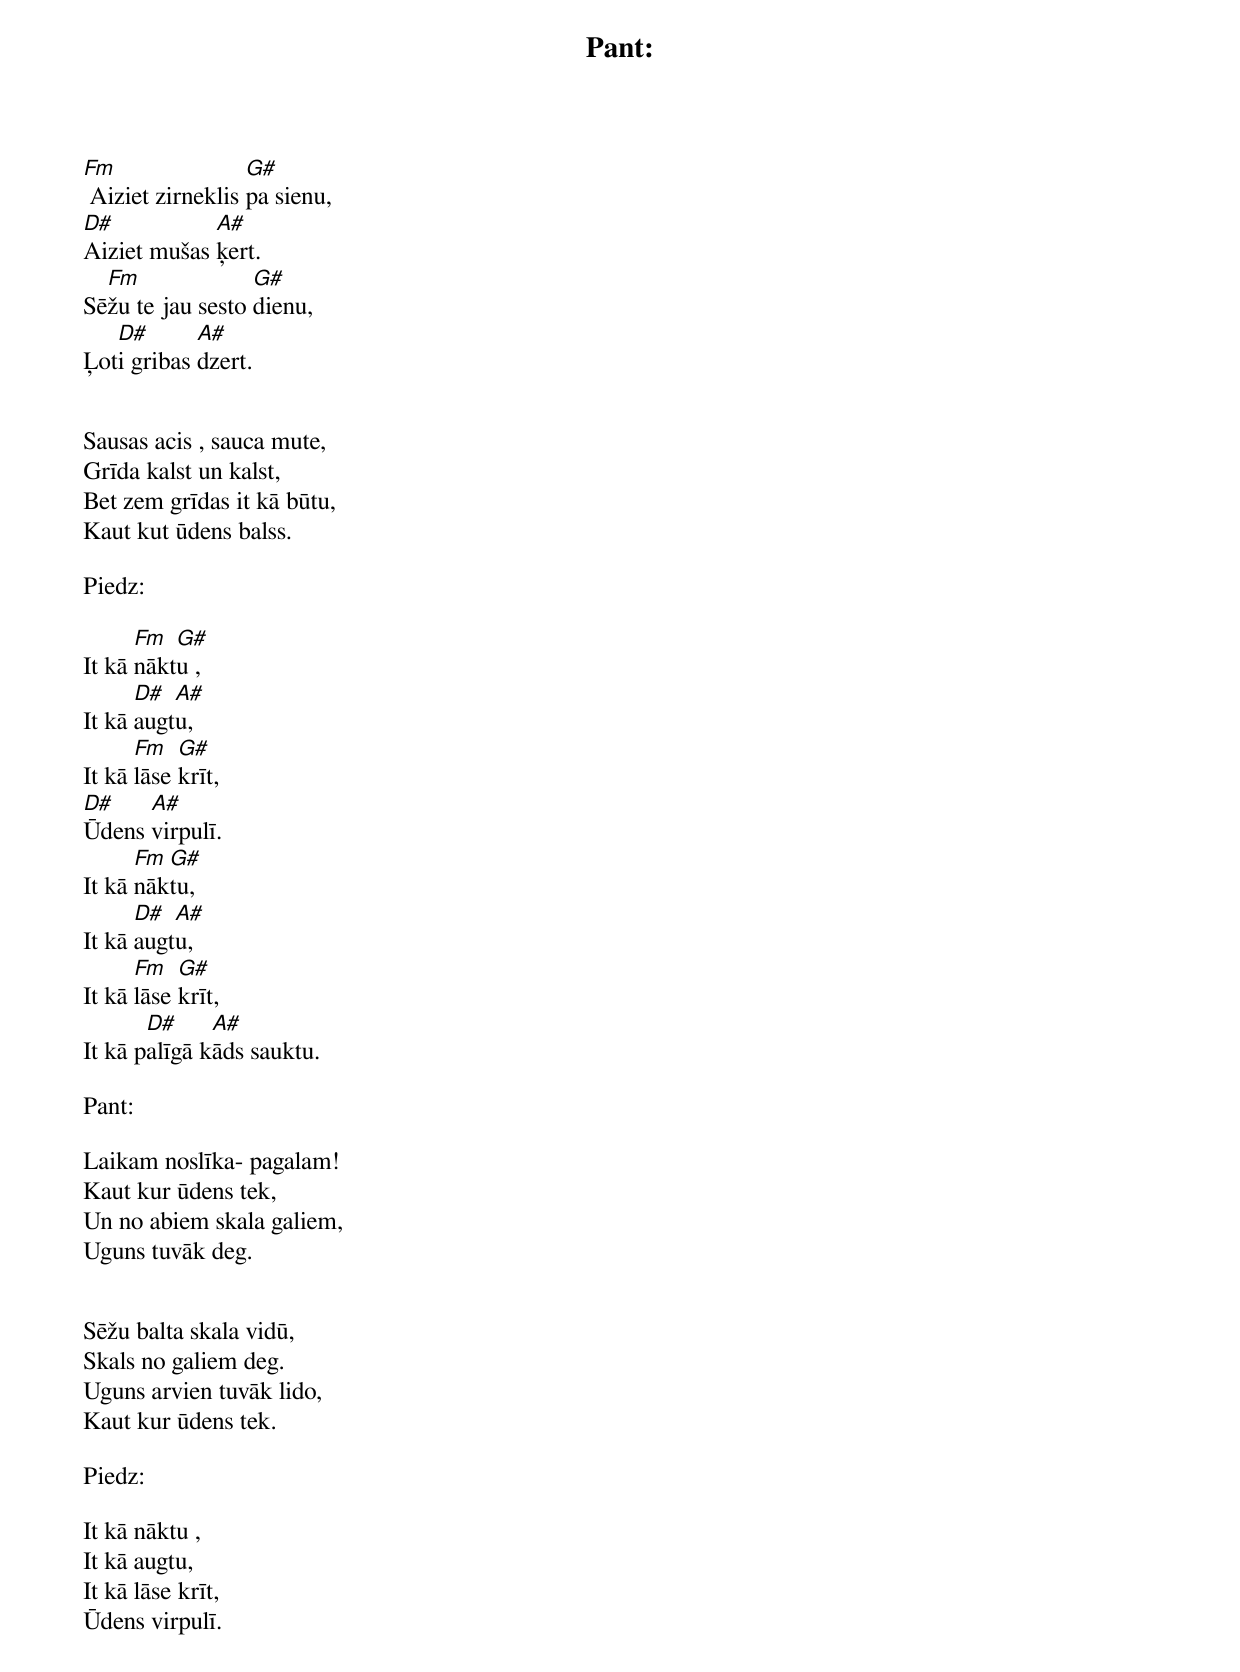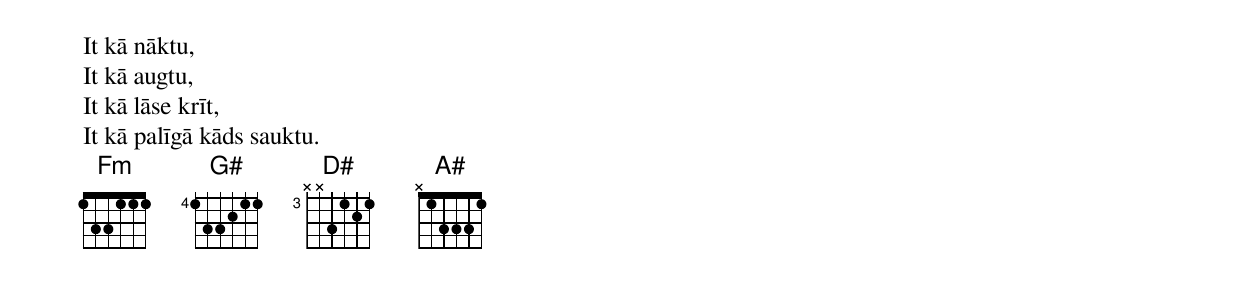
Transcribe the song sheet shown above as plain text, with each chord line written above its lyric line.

Pant:
Fm                G#
 Aiziet zirneklis pa sienu,
D#           A#
Aiziet mušas ķert.
  Fm              G#
Sēžu te jau sesto dienu,
   D#       A#
Ļoti gribas dzert.


Sausas acis , sauca mute,
Grīda kalst un kalst,
Bet zem grīdas it kā būtu,
Kaut kut ūdens balss.

Piedz:

      Fm  G#
It kā nāktu ,
      D#  A#
It kā augtu,
      Fm   G#
It kā lāse krīt,
D#    A#
Ūdens virpulī.
      Fm G#
It kā nāktu,
      D#  A#
It kā augtu,
      Fm   G#
It kā lāse krīt,
       D#     A#
It kā palīgā kāds sauktu.

Pant:

Laikam noslīka- pagalam!
Kaut kur ūdens tek,
Un no abiem skala galiem,
Uguns tuvāk deg.


Sēžu balta skala vidū,
Skals no galiem deg.
Uguns arvien tuvāk lido,
Kaut kur ūdens tek.

Piedz:

It kā nāktu ,
It kā augtu,
It kā lāse krīt,
Ūdens virpulī.
It kā nāktu,
It kā augtu,
It kā lāse krīt,
It kā palīgā kāds sauktu.
